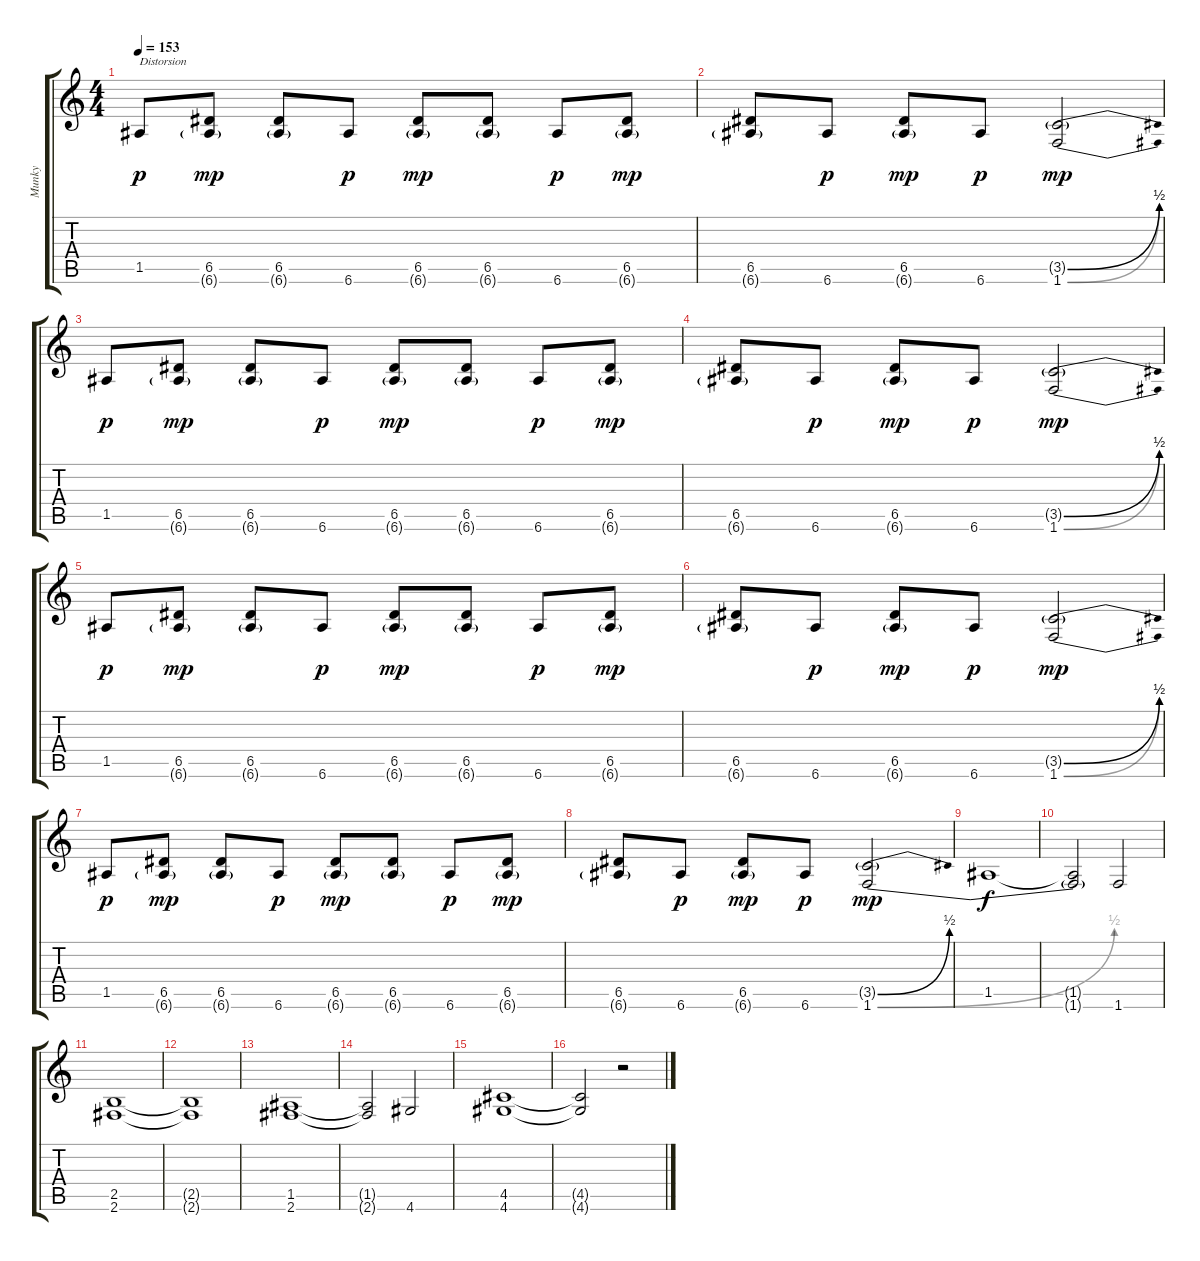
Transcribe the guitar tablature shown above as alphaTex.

\track ("Munky" "Munky") {instrument electricguitarmuted}
\staff {score tabs}
\tuning (E4 Db4 A3 E3 A2 E2) {hide}
\ts (4 4)
\tempo 153
\clef g2
\ks c
1.5.8{txt "Distorsion" dy p instrument overdrivenguitar} (6.5 6.6{g}).8{dy mp} (6.5 6.6{g}).8 6.6.8{dy p} (6.5 6.6{g}).8{dy mp} (6.5 6.6{g}).8 6.6.8{dy p} (6.5 6.6{g}).8{dy mp} |
(6.5 6.6{g}).8 6.6.8{dy p} (6.5 6.6{g}).8{dy mp} 6.6.8{dy p} (3.5{be (bend 0 0 60 2) g} 1.6{be (bend 0 0 60 2)}).2{dy mp} |
1.5.8{dy p} (6.5 6.6{g}).8{dy mp} (6.5 6.6{g}).8 6.6.8{dy p} (6.5 6.6{g}).8{dy mp} (6.5 6.6{g}).8 6.6.8{dy p} (6.5 6.6{g}).8{dy mp} |
(6.5 6.6{g}).8 6.6.8{dy p} (6.5 6.6{g}).8{dy mp} 6.6.8{dy p} (3.5{be (bend 0 0 60 2) g} 1.6{be (bend 0 0 60 2)}).2{dy mp} |
1.5.8{dy p} (6.5 6.6{g}).8{dy mp} (6.5 6.6{g}).8 6.6.8{dy p} (6.5 6.6{g}).8{dy mp} (6.5 6.6{g}).8 6.6.8{dy p} (6.5 6.6{g}).8{dy mp} |
(6.5 6.6{g}).8 6.6.8{dy p} (6.5 6.6{g}).8{dy mp} 6.6.8{dy p} (3.5{be (bend 0 0 60 2) g} 1.6{be (bend 0 0 60 2)}).2{dy mp} |
1.5.8{dy p} (6.5 6.6{g}).8{dy mp} (6.5 6.6{g}).8 6.6.8{dy p} (6.5 6.6{g}).8{dy mp} (6.5 6.6{g}).8 6.6.8{dy p} (6.5 6.6{g}).8{dy mp} |
(6.5 6.6{g}).8 6.6.8{dy p} (6.5 6.6{g}).8{dy mp} 6.6.8{dy p} (3.5{be (bend 0 0 60 2) g} 1.6{be (bend 0 0 60 2)}).2{dy mp} |
1.5.1{dy f} |
(1.5{t} 1.6{t}).2 1.6.2 |
(2.5 2.6).1 |
(2.5{t} 2.6{t}).1 |
(1.5 2.6).1 |
(1.5{t} 2.6{t}).2 4.6.2 |
(4.5 4.6).1 |
(4.5{t} 4.6{t}).2 r.2
